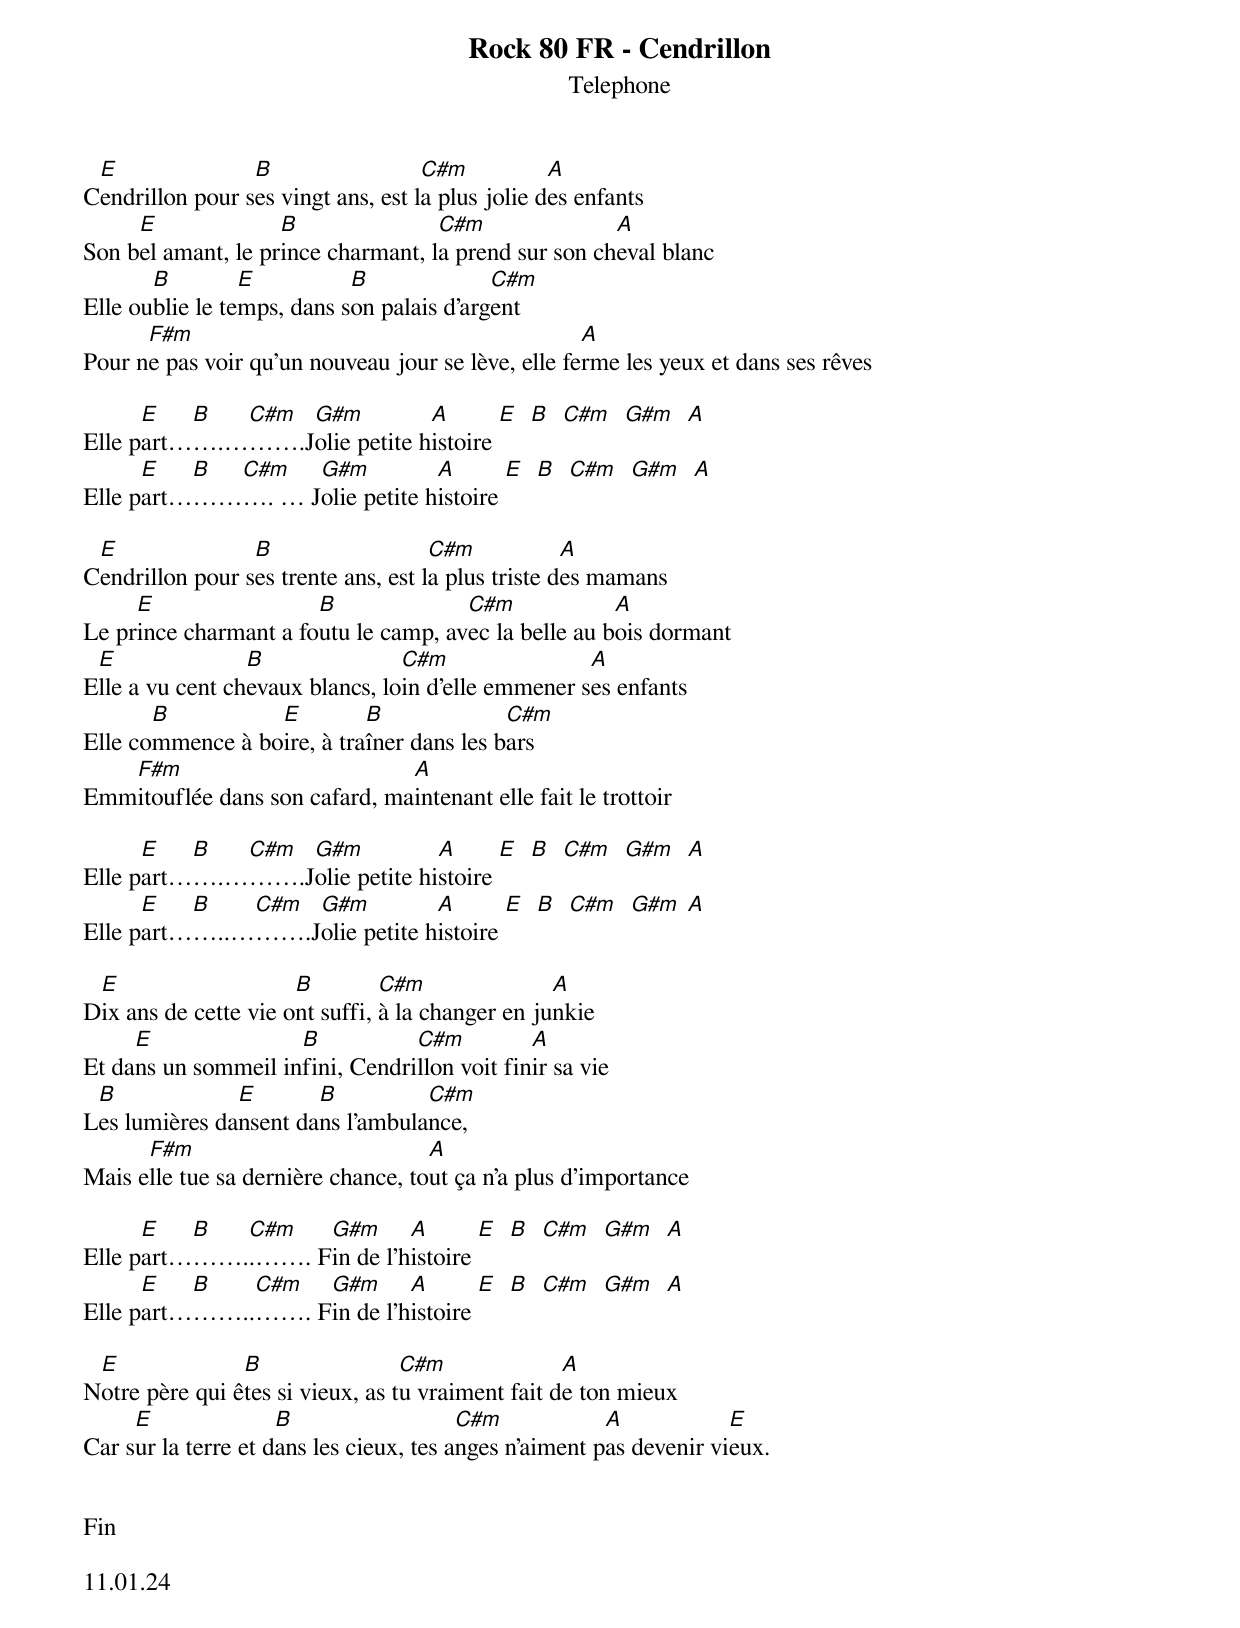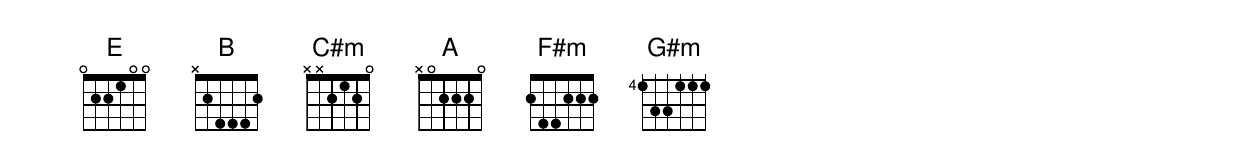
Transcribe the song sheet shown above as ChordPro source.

{title: Rock 80 FR - Cendrillon}
{subtitle: Telephone }
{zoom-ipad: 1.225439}
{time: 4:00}



C[E]endrillon pour s[B]es vingt ans, est l[C#m]a plus jolie d[A]es enfants
Son b[E]el amant, le pr[B]ince charmant, l[C#m]a prend sur son ch[A]eval blanc
Elle ou[B]blie le te[E]mps, dans s[B]on palais d'arg[C#m]ent
Pour n[F#m]e pas voir qu'un nouveau jour se lève, elle fe[A]rme les yeux et dans ses rêves

Elle p[E]art…[B]….…[C#m]…….J[G#m]olie petite h[A]istoire [E]  [B]  [C#m]  [G#m]  [A]
Elle p[E]art…[B]……[C#m]…. … J[G#m]olie petite h[A]istoire [E]  [B]  [C#m]  [G#m]  [A]

C[E]endrillon pour s[B]es trente ans, est l[C#m]a plus triste d[A]es mamans
Le pr[E]ince charmant a fo[B]utu le camp, av[C#m]ec la belle au b[A]ois dormant
E[E]lle a vu cent ch[B]evaux blancs, lo[C#m]in d'elle emmener s[A]es enfants
Elle co[B]mmence à bo[E]ire, à tra[B]îner dans les b[C#m]ars
Emm[F#m]itouflée dans son cafard, ma[A]intenant elle fait le trottoir

Elle p[E]art…[B]….…[C#m]…….J[G#m]olie petite hi[A]stoire [E]  [B]  [C#m]  [G#m]  [A]
Elle p[E]art…[B]…..…[C#m]…….J[G#m]olie petite h[A]istoire [E]  [B]  [C#m]  [G#m] [A]

D[E]ix ans de cette vie o[B]nt suffi, [C#m]à la changer en ju[A]nkie
Et da[E]ns un sommeil in[B]fini, Cendri[C#m]llon voit fin[A]ir sa vie
L[B]es lumières da[E]nsent da[B]ns l'ambula[C#m]nce,
Mais e[F#m]lle tue sa dernière chance, to[A]ut ça n'a plus d'importance

Elle p[E]art…[B]…….[C#m].……. F[G#m]in de l'h[A]istoire [E]  [B]  [C#m]  [G#m]  [A]
Elle p[E]art…[B]……..[C#m]……. F[G#m]in de l'h[A]istoire [E]  [B]  [C#m]  [G#m]  [A]

N[E]otre père qui ê[B]tes si vieux, as t[C#m]u vraiment fait d[A]e ton mieux
Car s[E]ur la terre et d[B]ans les cieux, tes a[C#m]nges n'aiment p[A]as devenir vi[E]eux.


Fin

11.01.24
